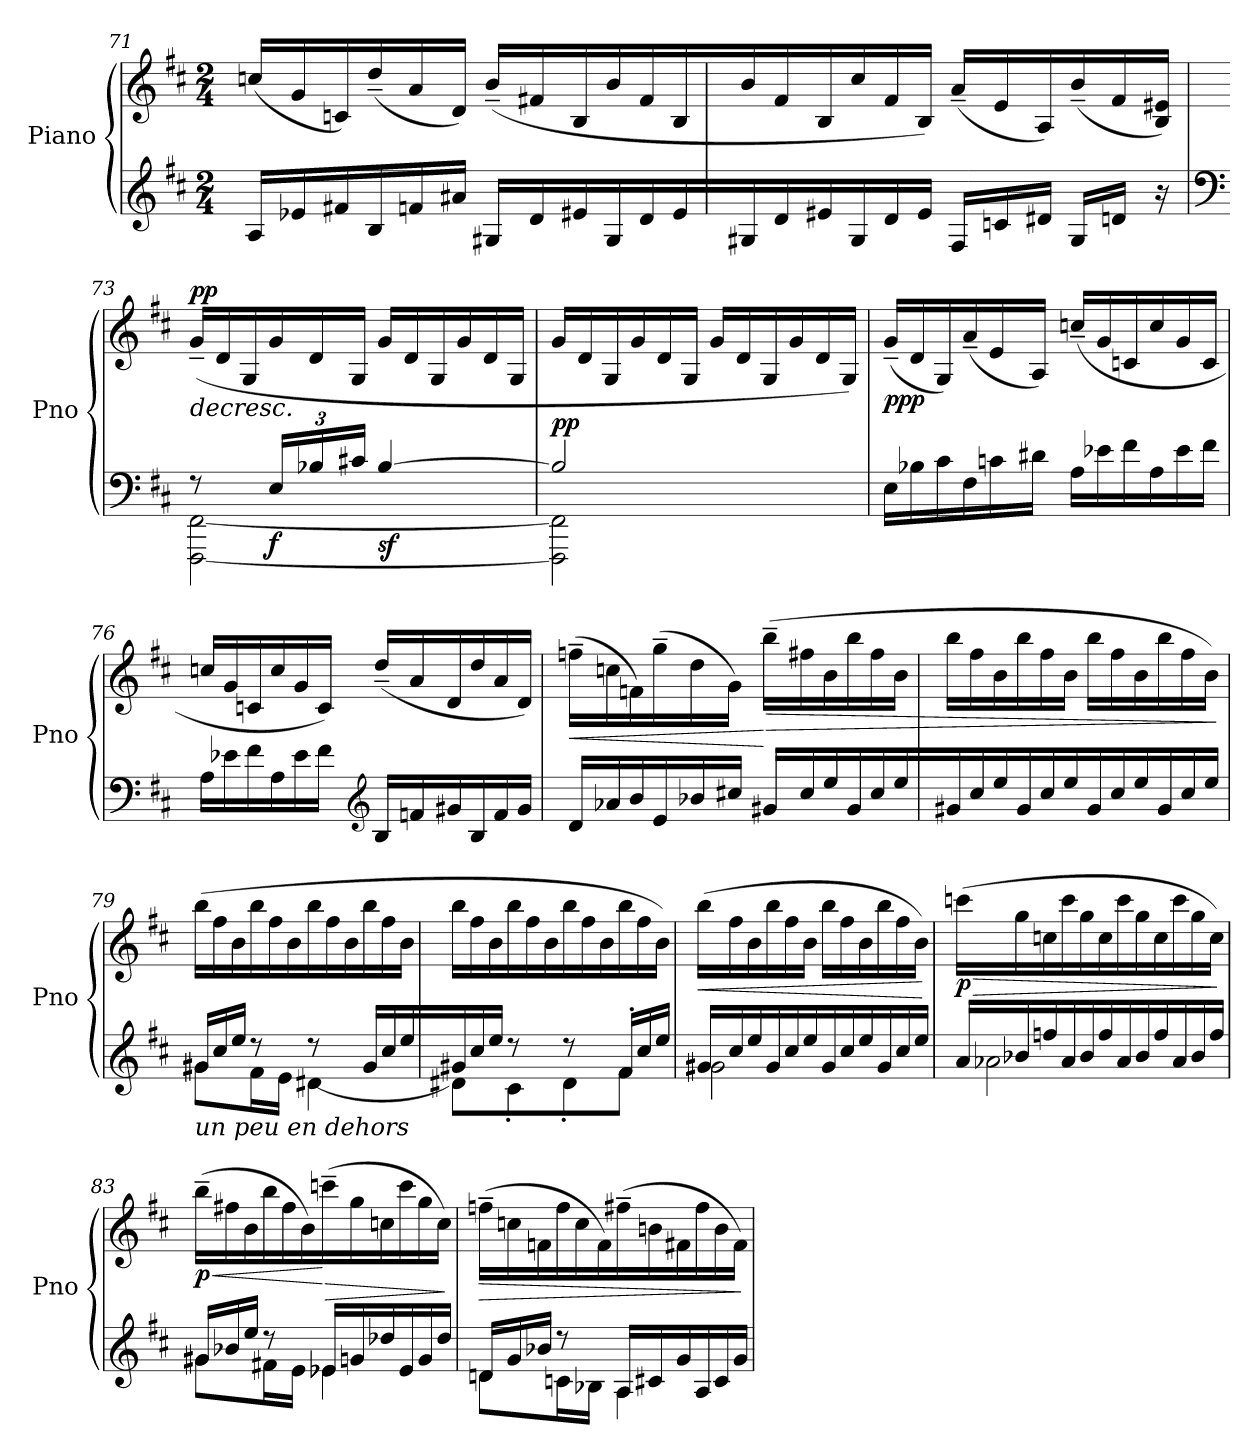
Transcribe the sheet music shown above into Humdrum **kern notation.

**kern	**kern	**dynam
*part1	*part1	*part1
*staff2	*staff1	*staff1/2
*I"Piano	*	*
*I'Pno	*	*
*clefG2	*clefG2	*
*k[f#c#]	*k[f#c#]	*
*M2/4	*M2/4	*
*Xtuplet	*Xtuplet	*
=71	=71	=71
24A/LL	(<24ccn/LL	.
24e-X/	24g/	.
24f#X/	24cn/)	.
24B/	(<24dd~/	.
24fn/	24a/	.
24a#X/JJ	24d/JJ)	.
24G#X/LL	(<24b~/LL	.
24d/	24f#X/	.
24e#X/	24B/	.
24G#/	24b/	.
24d/	24f#/	.
24e#/	24B/	.
=72	=72	=72
24G#X/	24b/	.
24d/	24f#/	.
24e#X/	24B/	.
24G#/	24cc#/	.
24d/	24f#/	.
24e#/JJ	24B/JJ)	.
24F#/LL	(<24a~/LL	.
24cn/	24e/	.
24d#X/JJ	24A/)	.
24G#/LL	(<24b~/	.
24dn/JJ	24f#/	.
24r	24B/ 24e#X/JJ)	.
!!LO:LB:g=z
=73	=73	=73
*clefF4	*	*
*^	*	*
!	!	!	!LO:HP:b
!	!	!	!LO:DY:n=1:a
8r	[2FFF#\ [2FF#\	(<24g~/LL	> pp
.	.	24d/	.
.	.	24G/	.
*tuplet	*	*	*
*Xbrackettup	*	*	*
!	!	!	!LO:DY:n=2:b=2
24E/LL	.	24g/	f
24B-X/	.	24d/	.
24c#X/JJ	.	24G/JJ	.
!	!	!	!LO:DY:n=3:b=2
[4B-/	.	24g/LL	sf
.	.	24d/	.
.	.	24G/	.
.	.	24g/	.
.	.	24d/	.
.	.	24G/JJ	.
=74	=74	=74	=74
!	!	!	!LO:DY:a=2
2B-/]	2FFF#\] 2FF#\]	24g/LL	pp
.	.	24d/	.
.	.	24G/	.
.	.	24g/	.
.	.	24d/	.
.	.	24G/JJ	.
.	.	24g/LL	.
.	.	24d/	.
.	.	24G/	.
.	.	24g/	.
.	.	24d/	.
.	.	24G/JJ)	.
*v	*v	*	*
.	.	]
=75	=75	=75
*Xtuplet	*	*
!	!	!LO:DY:b
24E\LL	(<24g~/LL	ppp
24B-X\	24d/	.
24c#\	24G/)	.
24F#\	(<24a~/	.
24cn\	24e/	.
24d#X\JJ	24A/JJ)	.
24A\LL	(<24ccn~/LL	.
24e-X\	24g/	.
24f#\	24cn/	.
24A\	24cc/	.
24e-\	24g/	.
24f#\JJ	24c/JJ	.
!!LO:LB:g=z
=76	=76	=76
24A\LL	24ccn/LL	.
24e-X\	24g/	.
24f#\	24cn/	.
24A\	24cc/	.
24e-\	24g/	.
24f#\JJ	24c/JJ)	.
*clefG2	*	*
24B/LL	(<24dd~/LL	.
24fn/	24a/	.
24g#X/	24d/	.
24B/	24dd/	.
24f/	24a/	.
24g#/JJ	24d/JJ)	.
=77	=77	=77
!	!	!LO:HP:b
24d/LL	(>24ffn~\LL	<
24a-X/	24ccn\	.
24b/	24fn\)	.
24e/	(>24gg~\	.
24b-X/	24dd\	.
24cc#X/JJ	24g\JJ)	.
!	!	!LO:HP:n=1:b
24g#X/LL	(>24bb~\LL	[ >
24cc#/	24ff#X\	.
24ee/	24b\	.
24g#/	24bb\	.
24cc#/	24ff#\	.
24ee/	24b\JJ	.
=78	=78	=78
24g#X/	24bb\LL	.
24cc#/	24ff#\	.
24ee/	24b\	.
24g#/	24bb\	.
24cc#/	24ff#\	.
24ee/	24b\JJ	.
24g#/	24bb\LL	.
24cc#/	24ff#\	.
24ee/	24b\	.
24g#/	24bb\	.
24cc#/	24ff#\	.
24ee/JJ	24b\JJ)	.
.	.	]
!!LO:LB:g=z
=79	=79	=79
*^	*	*
!LO:TX:b:i:t=un peu en dehors	!	!	!
24g#X/LL	8g#\L	(>24bb\LL	.
24cc#/	.	24ff#\	.
24ee/JJ	.	24b\	.
8r	16f#\L	24bb\	.
.	.	24ff#\	.
.	16e\JJ	.	.
.	.	24b\	.
8r	[4d#X\	24bb\	.
.	.	24ff#\	.
.	.	24b\	.
24g#/LL	.	24bb\	.
24cc#/	.	24ff#\	.
24ee/	.	24b\JJ	.
=80	=80	=80	=80
24g#X/	8d#X\L]	24bb\LL	.
24cc#/	.	24ff#\	.
24ee/JJ	.	24b\	.
8r	8c#'\	24bb\	.
.	.	24ff#\	.
.	.	24b\	.
8r	8d#'\	24bb\	.
.	.	24ff#\	.
.	.	24b\	.
24f#'/LL	8f#\J	24bb\	.
24cc#/	.	24ff#\	.
24ee/JJ	.	24b\JJ)	.
=81	=81	=81	=81
!	!	!	!LO:HP:b
24g#X/LL	2g#\	(>24bb\LL	<
24cc#/	.	24ff#\	.
24ee/	.	24b\	.
24g#/	.	24bb\	.
24cc#/	.	24ff#\	.
24ee/	.	24b\JJ	.
24g#/	.	24bb\LL	.
24cc#/	.	24ff#\	.
24ee/	.	24b\	.
24g#/	.	24bb\	.
24cc#/	.	24ff#\	.
24ee/JJ	.	24b\JJ)	.
*v	*v	*	*
.	.	[
=82	=82	=82
*^	*	*
!	!	!	!LO:HP:b
!	!	!	!LO:DY:n=1:b
24a/LL	2a-X\	(>24cccn\LL	> p
24b-X/	.	24gg\	.
24ffn/	.	24ccn\	.
24a-/	.	24ccc\	.
24b-/	.	24gg\	.
24ff/	.	24cc\	.
24a-/	.	24ccc\	.
24b-/	.	24gg\	.
24ff/	.	24cc\	.
24a-/	.	24ccc\	.
24b-/	.	24gg\	.
24ff/JJ	.	24cc\JJ)	.
*v	*v	*	*
.	.	]
!!LO:PB:g=z
=83	=83	=83
*^	*	*
!	!	!	!LO:HP:b
!	!	!	!LO:DY:n=1:b
24g#X/LL	8g#\L	(>24bb~\LL	< p
24b-X/	.	24ff#X\	.
24ee/JJ	.	24b\	.
8r	16f#X\L	24bb\	.
.	.	24ff#\	.
.	16e\JJ	.	.
.	.	24b\)	.
!	!	!	!LO:HP:n=1:b
24e-X/LL	4e-\	(>24cccn~\	[ >
24gn/	.	24gg\	.
24dd-X/	.	24ccn\	.
24e-/	.	24ccc\	.
24g/	.	24gg\	.
24dd-/JJ	.	24cc\JJ)	.
*v	*v	*	*
.	.	]
=84	=84	=84
*^	*	*
!	!	!	!LO:HP:b
24dn/LL	8d\L	(>24ffn~\LL	>
24g/	.	24ccn\	.
24b-X/JJ	.	24fn\	.
8r	16cn\L	24ff\	.
.	.	24cc\	.
.	16B-X\JJ	.	.
.	.	24f\)	.
24A/LL	4A\	(>24ff#X~\	.
24c#X/	.	24bn\	.
24g/	.	24f#X\	.
24A/	.	24ff#\	.
24c#/	.	24b\	.
24g/JJ	.	24f#\JJ)	.
*v	*v	*	*
.	.	]
=	=	=
*-	*-	*-
